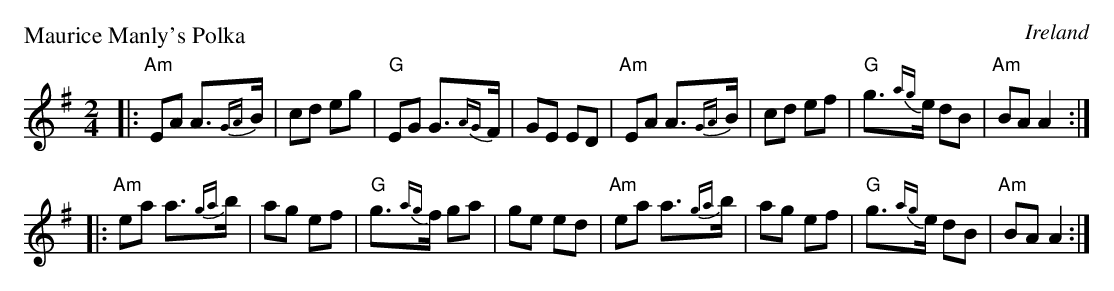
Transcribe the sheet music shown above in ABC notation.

X:1
P: Maurice Manly's Polka
O: Ireland
M: 2/4
L: 1/8
K: ADor
|: "Am"EA A>{GA}B | cd eg | "G"EG G>{AG}F | GE ED | "Am"EA A>{GA}B | cd ef | "G"g>{ag}e dB | "Am"BA A2 :|
|: "Am"ea a>{ga}b | ag ef | "G"g>{ag}f ga | ge ed | "Am"ea a>{ga}b | ag ef | "G"g>{ag}e dB | "Am"BA A2 :|
